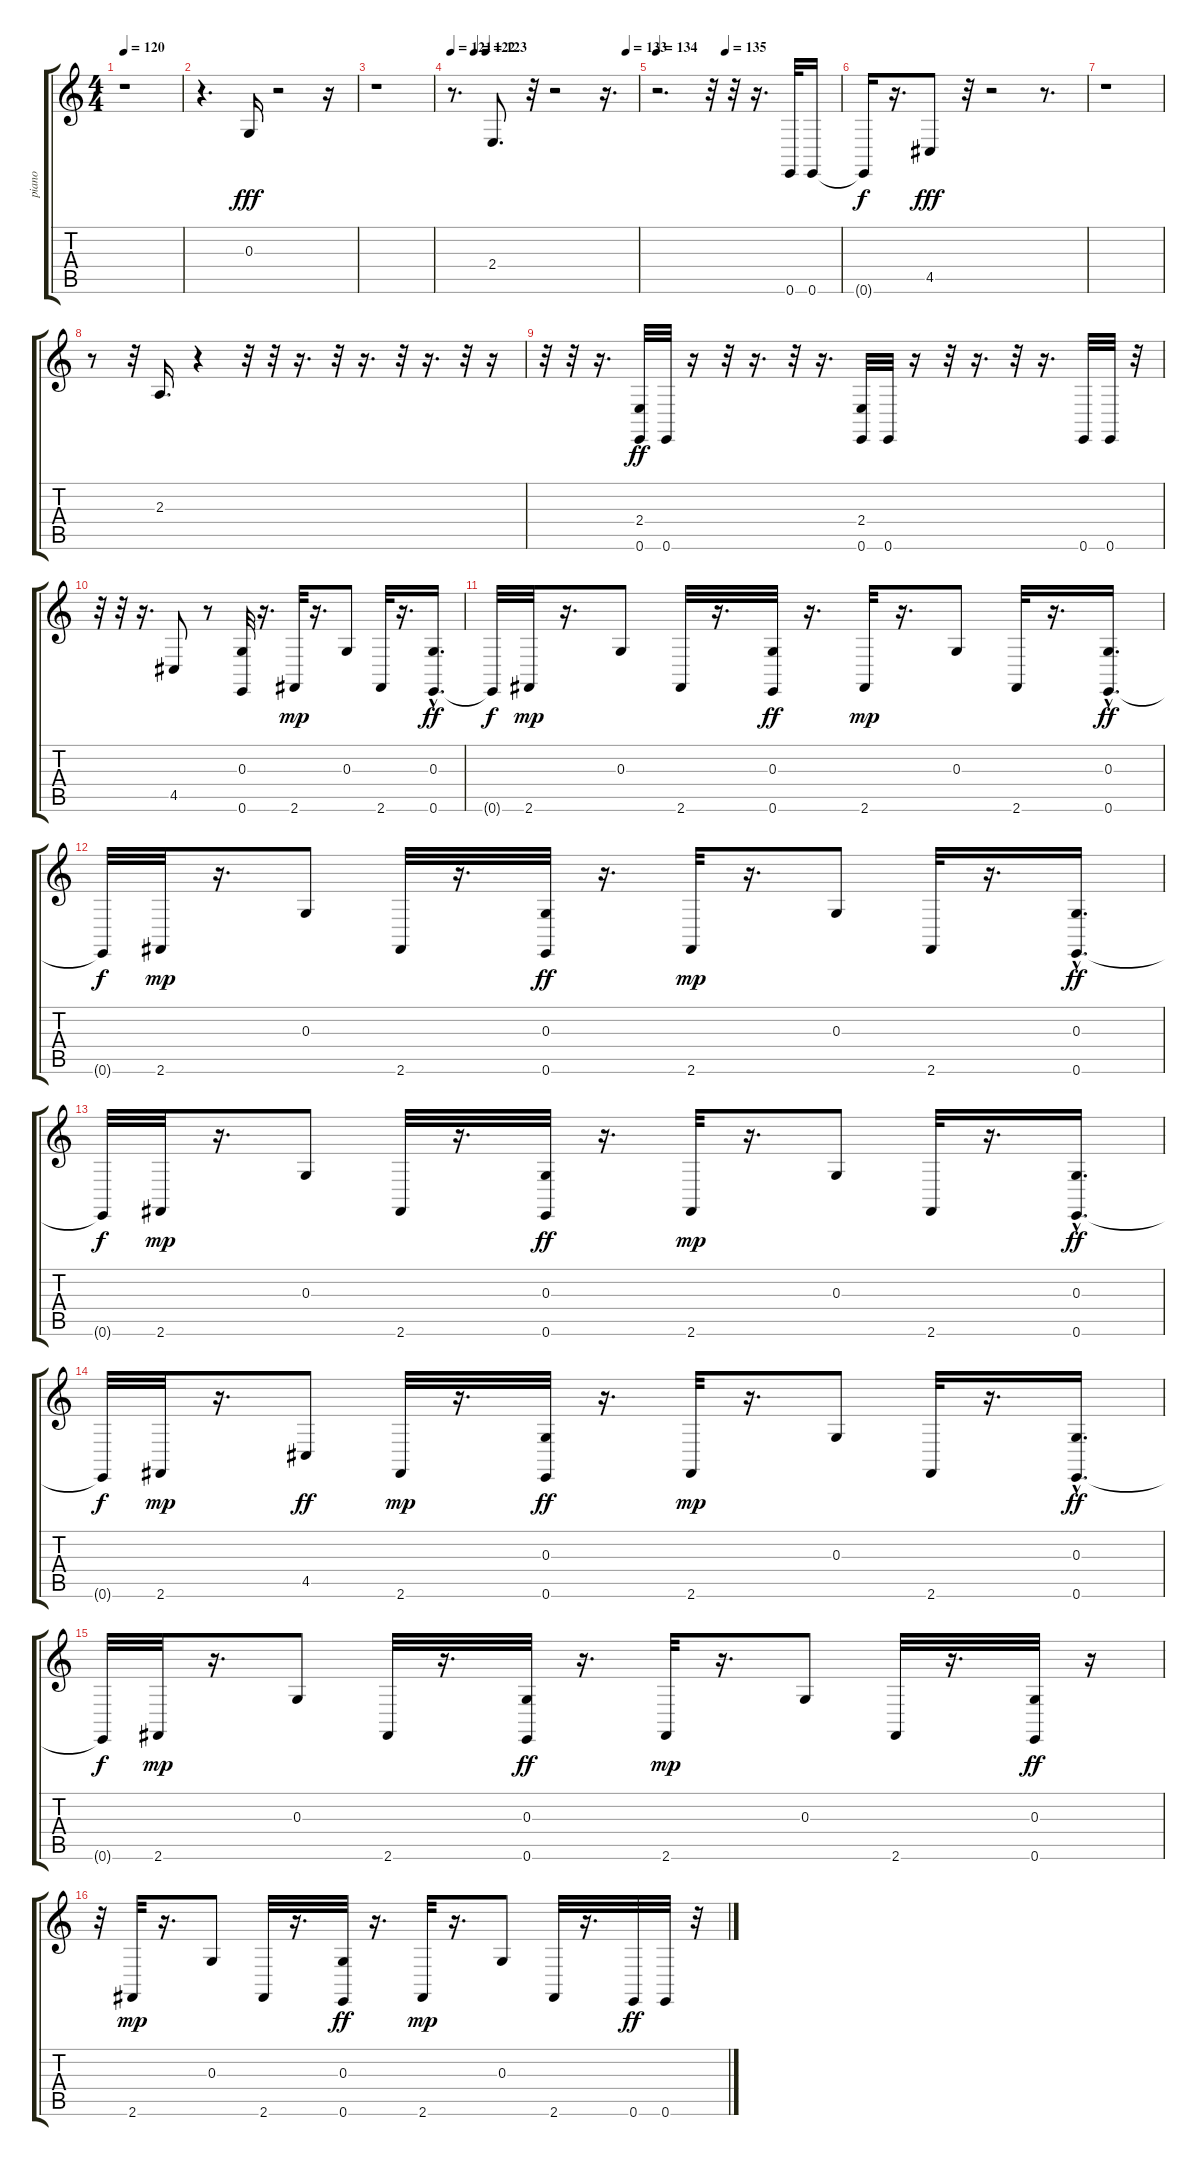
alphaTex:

\track ("piano" "piano") {instrument acousticgrandpiano}
\staff {score tabs}
\tuning (E4 B3 G3 D3 A2 E2) {hide}
\ts (4 4)
\tempo 120
\clef g2
\ks c
r.1{dy fff instrument acousticgrandpiano} |
r.4{d} 0.3.16 r.2 r.16 |
r.1 |
\tempo 121
\tempo (122 0.125)
\tempo (123 0.1875)
\tempo (133 0.9375)
r.8{d} 2.4.8{d} r.32 r.2 r.16{d} |
\tempo 134
\tempo (135 0.375)
r.2{d} r.32 r.32 r.16{d} 0.6.32 0.6.16 |
0.6{t}.16{dy f} r.16{d} 4.5.8{dy fff} r.32 r.2 r.8{d} |
r.1 |
r.8 r.32 2.3.16{d} r.4 r.32 r.32 r.16{d} r.32 r.16{d} r.32 r.16{d} r.32 r.16 |
r.32 r.32 r.16{d} (2.4 0.6).32{dy ff} 0.6.32 r.16 r.32 r.16{d} r.32 r.16{d} (2.4 0.6).32 0.6.32 r.16 r.32 r.16{d} r.32 r.16{d} 0.6.32 0.6.32 r.32 |
r.32 r.32 r.16{d} 4.5.8 r.8 (0.3 0.6).32 r.16{d} 2.6.32{dy mp} r.16{d} 0.3.8 2.6.32 r.16{d} (0.3 0.6{hac}).16{d dy ff} |
0.6{t}.32{dy f} 2.6.32{dy mp} r.16{d} 0.3.8 2.6.32 r.16{d} (0.3 0.6).32{dy ff} r.16{d} 2.6.32{dy mp} r.16{d} 0.3.8 2.6.32 r.16{d} (0.3 0.6{hac}).16{d dy ff} |
0.6{t}.32{dy f} 2.6.32{dy mp} r.16{d} 0.3.8 2.6.32 r.16{d} (0.3 0.6).32{dy ff} r.16{d} 2.6.32{dy mp} r.16{d} 0.3.8 2.6.32 r.16{d} (0.3 0.6{hac}).16{d dy ff} |
0.6{t}.32{dy f} 2.6.32{dy mp} r.16{d} 0.3.8 2.6.32 r.16{d} (0.3 0.6).32{dy ff} r.16{d} 2.6.32{dy mp} r.16{d} 0.3.8 2.6.32 r.16{d} (0.3 0.6{hac}).16{d dy ff} |
0.6{t}.32{dy f} 2.6.32{dy mp} r.16{d} 4.5.8{dy ff} 2.6.32{dy mp} r.16{d} (0.3 0.6).32{dy ff} r.16{d} 2.6.32{dy mp} r.16{d} 0.3.8 2.6.32 r.16{d} (0.3 0.6{hac}).16{d dy ff} |
0.6{t}.32{dy f} 2.6.32{dy mp} r.16{d} 0.3.8 2.6.32 r.16{d} (0.3 0.6).32{dy ff} r.16{d} 2.6.32{dy mp} r.16{d} 0.3.8 2.6.32 r.16{d} (0.3 0.6).32{dy ff} r.16 |
r.32 2.6.32{dy mp} r.16{d} 0.3.8 2.6.32 r.16{d} (0.3 0.6).32{dy ff} r.16{d} 2.6.32{dy mp} r.16{d} 0.3.8 2.6.32 r.16{d} 0.6.32{dy ff} 0.6.32 r.32
